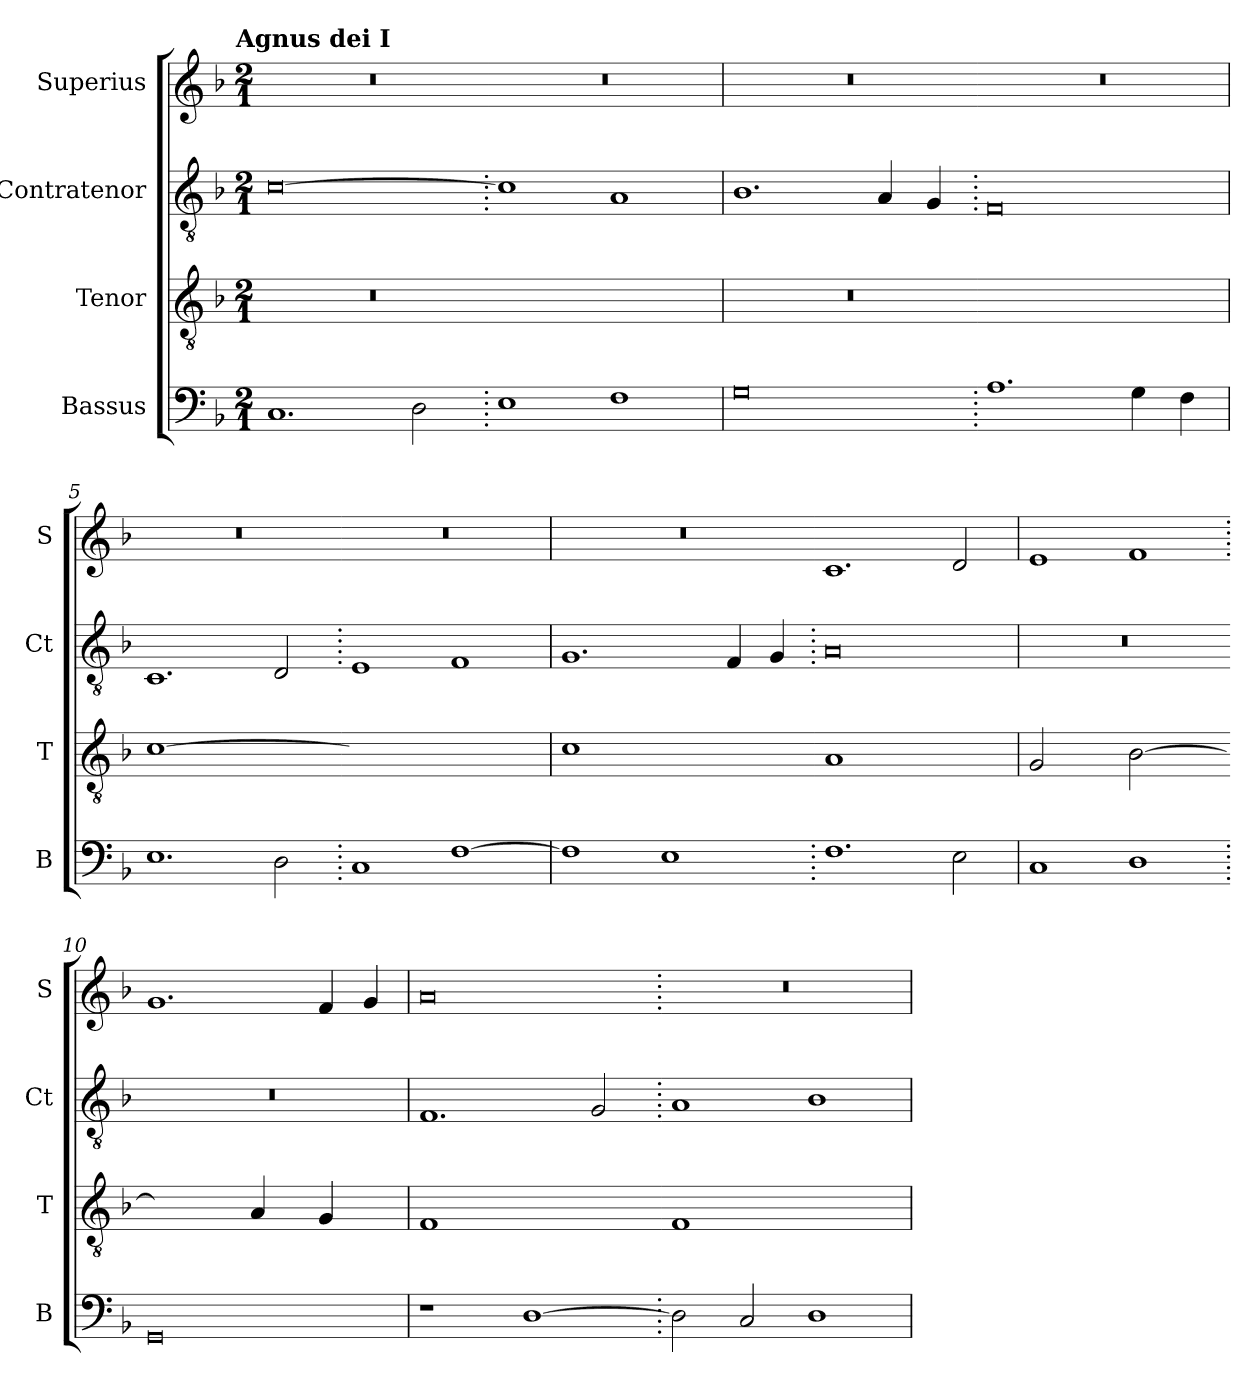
**kern	**kern	**kern	**kern
*part4	*part3	*part2	*part1
*staff4	*staff3	*staff2	*staff1
*I"Bassus	*I"Tenor	*I"Contratenor	*I"Superius
*I'B	*I'T	*I'Ct	*I'S
*clefF4	*clefGv2	*clefGv2	*clefG2
*k[b-]	*k[b-]	*k[b-]	*k[b-]
*d:	*d:	*d:	*d:
!!LO:TX:omd:t=Agnus dei I
*M2/1	*M2/1	*M2/1	*M2/1
=1	=1	=1	=1
!	!LO:N:vis=1	!	!
1.C	0r	[0c	0r
2D	.	.	.
=2.	=2-	=2.	=2.
!	!LO:N:vis=1	!	!
1E	0ryy	1c]	0r
1F	.	1A	.
=3	=3	=3	=3
!	!LO:N:vis=1	!	!
0G	0r	1.B-	0r
.	.	4A	.
.	.	4G	.
=4.	=4-	=4.	=4.
!	!LO:N:vis=1	!	!
1.A	0ryy	0F	0r
4G	.	.	.
4F	.	.	.
=5	=5	=5	=5
!	!LO:N:vis=1	!	!
1.E	[0c	1.C	0r
2D	.	2D	.
=6.	=6-	=6.	=6.
!	!LO:N:vis=1	!	!
1C	0cyy]	1E	0r
[1F	.	1F	.
=7	=7	=7	=7
!	!LO:N:vis=1	!	!
1F]	0c	1.G	0r
1E	.	.	.
.	.	4F	.
.	.	4G	.
=8.	=8-	=8.	=8.
!	!LO:N:vis=1	!	!
1.F	0A	0A	1.c
2E	.	.	2d
=9	=9	=9	=9
!	!LO:N:vis=2	!	!
1C	1G	0r	1e
!	!LO:N:vis=2	!	!
1D	[1B-	.	1f
=10.	=10-	=10.	=10.
!	!LO:N:vis=2	!	!
0GG	1B-yy]	0r	1.g
!	!LO:N:vis=4	!	!
.	2A	.	.
!	!LO:N:vis=4	!	!
.	2G	.	4f
.	.	.	4g
=11	=11	=11	=11
!	!LO:N:vis=1	!	!
1r	0F	1.F	0a
[1D	.	.	.
.	.	2G	.
=12.	=12-	=12.	=12.
!	!LO:N:vis=1	!	!
2D]	0F	1A	0r
2C	.	.	.
1D	.	1B-	.
=	=	=	=
*-	*-	*-	*-
